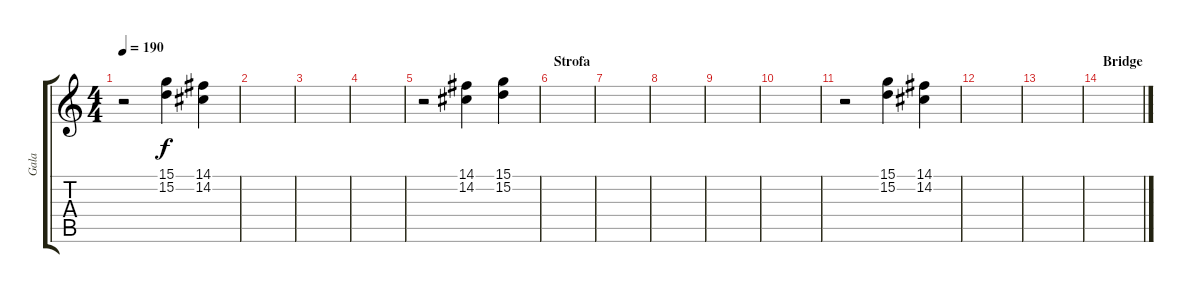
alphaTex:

\track ("Gala" "Gala") {instrument bagpipe}
\staff {score tabs}
\tuning (E4 B3 G3 D3 A2 E2) {hide}
\ts (4 4)
\tempo 190
\clef g2
\ks c
r.2{dy f} (15.1 15.2).4 (14.1 14.2).4 |
|
|
|
r.2 (14.1 14.2).4 (15.1 15.2).4 |
\section ("" "Strofa")
|
|
|
|
|
r.2 (15.1 15.2).4 (14.1 14.2).4 |
|
|
\section ("" "Bridge")
